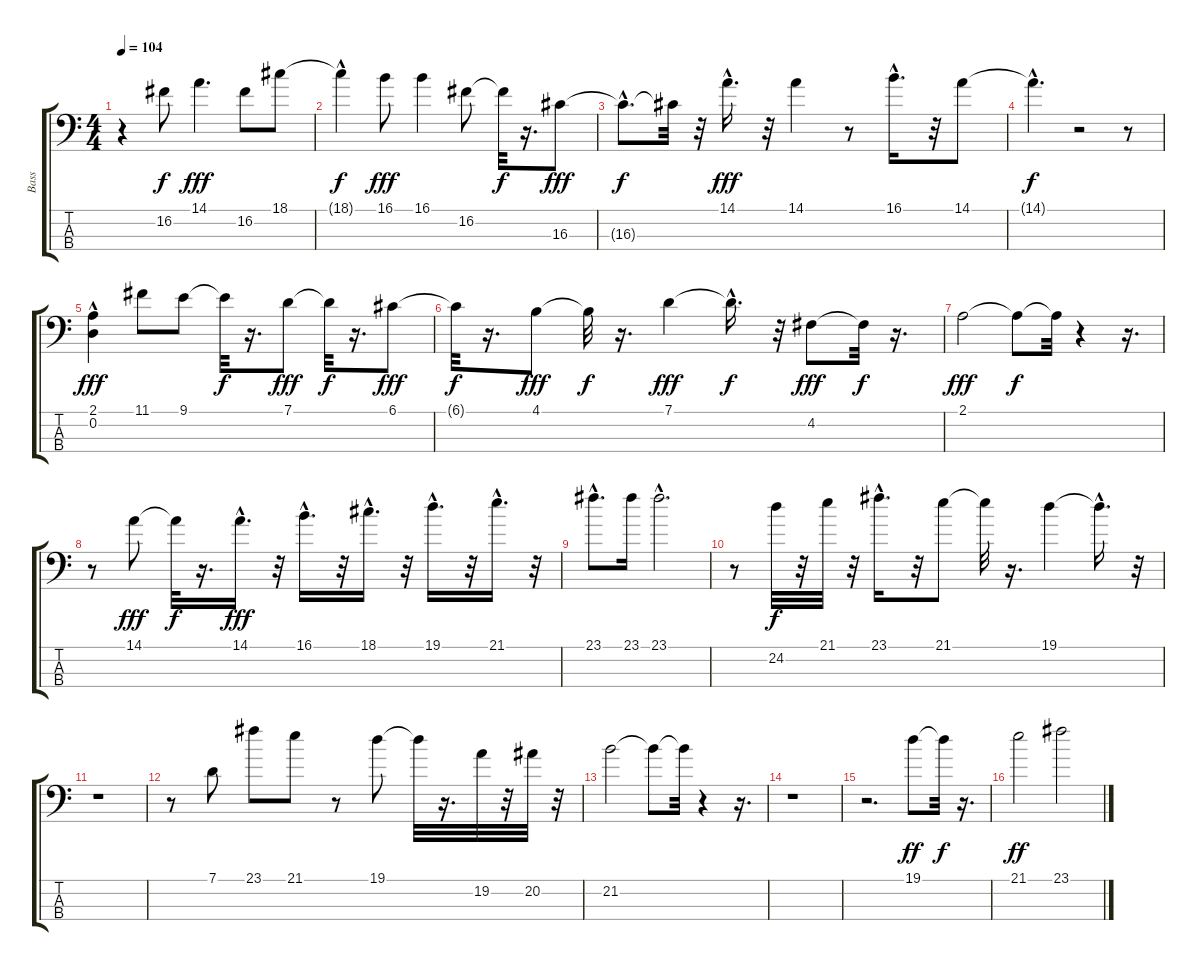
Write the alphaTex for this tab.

\track ("Bass" "Bass") {instrument acousticguitarnylon}
\staff {score tabs}
\tuning (G2 D2 A1 E1) {hide}
\ts (4 4)
\tempo 104
\clef f4
\ks c
r.4{dy f instrument acousticguitarnylon} 16.2.8 14.1.4{d dy fff} 16.2.8 18.1.8 |
18.1{hac t}.4{dy f} 16.1.8{dy fff} 16.1.4 16.2.8 16.2{t}.32{dy f} r.16{d} 16.3.8{dy fff} |
16.3{hac t}.8{d dy f} 16.3{t}.32 r.32 14.1{hac}.16{d dy fff} r.32 14.1.4 r.8 16.1{hac}.16{d} r.32 14.1.8 |
14.1{hac t}.4{d dy f} r.2 r.8 |
(2.1{hac} 0.2).4{dy fff} 11.1.8 9.1.8 9.1{t}.32{dy f} r.16{d} 7.1.8{dy fff} 7.1{t}.32{dy f} r.16{d} 6.1.8{dy fff} |
6.1{t}.32{dy f} r.16{d} 4.1.8{dy fff} 4.1{t}.32{dy f} r.16{d} 7.1.4{dy fff} 7.1{hac t}.16{d dy f} r.32 4.2.8{dy fff} 4.2{t}.32{dy f} r.16{d} |
2.1.2{dy fff} 2.1{t}.8{dy f} 2.1{t}.32 r.4 r.16{d} |
r.8 14.1.8{dy fff} 14.1{t}.32{dy f} r.16{d} 14.1{hac}.16{d dy fff} r.32 16.1{hac}.16{d} r.32 18.1{hac}.16{d} r.32 19.1{hac}.16{d} r.32 21.1{hac}.16{d} r.32 |
23.1{hac}.8{d} 23.1.16 23.1{hac}.2{d} |
r.8 24.2.32{dy f} r.32 21.1.32 r.32 23.1{hac}.16{d} r.32 21.1.8 21.1{t}.32 r.16{d} 19.1.4 19.1{hac t}.16{d} r.32 |
r.1 |
r.8 7.1.8 23.1.8 21.1.8 r.8 19.1.8 19.1{t}.32 r.16{d} 19.2.32 r.32 20.2.32 r.32 |
21.2.2 21.2{t}.8 21.2{t}.32 r.4 r.16{d} |
r.1 |
r.2{d} 19.1.8{dy ff} 19.1{t}.32{dy f} r.16{d} |
21.1.2{dy ff} 23.1.2
